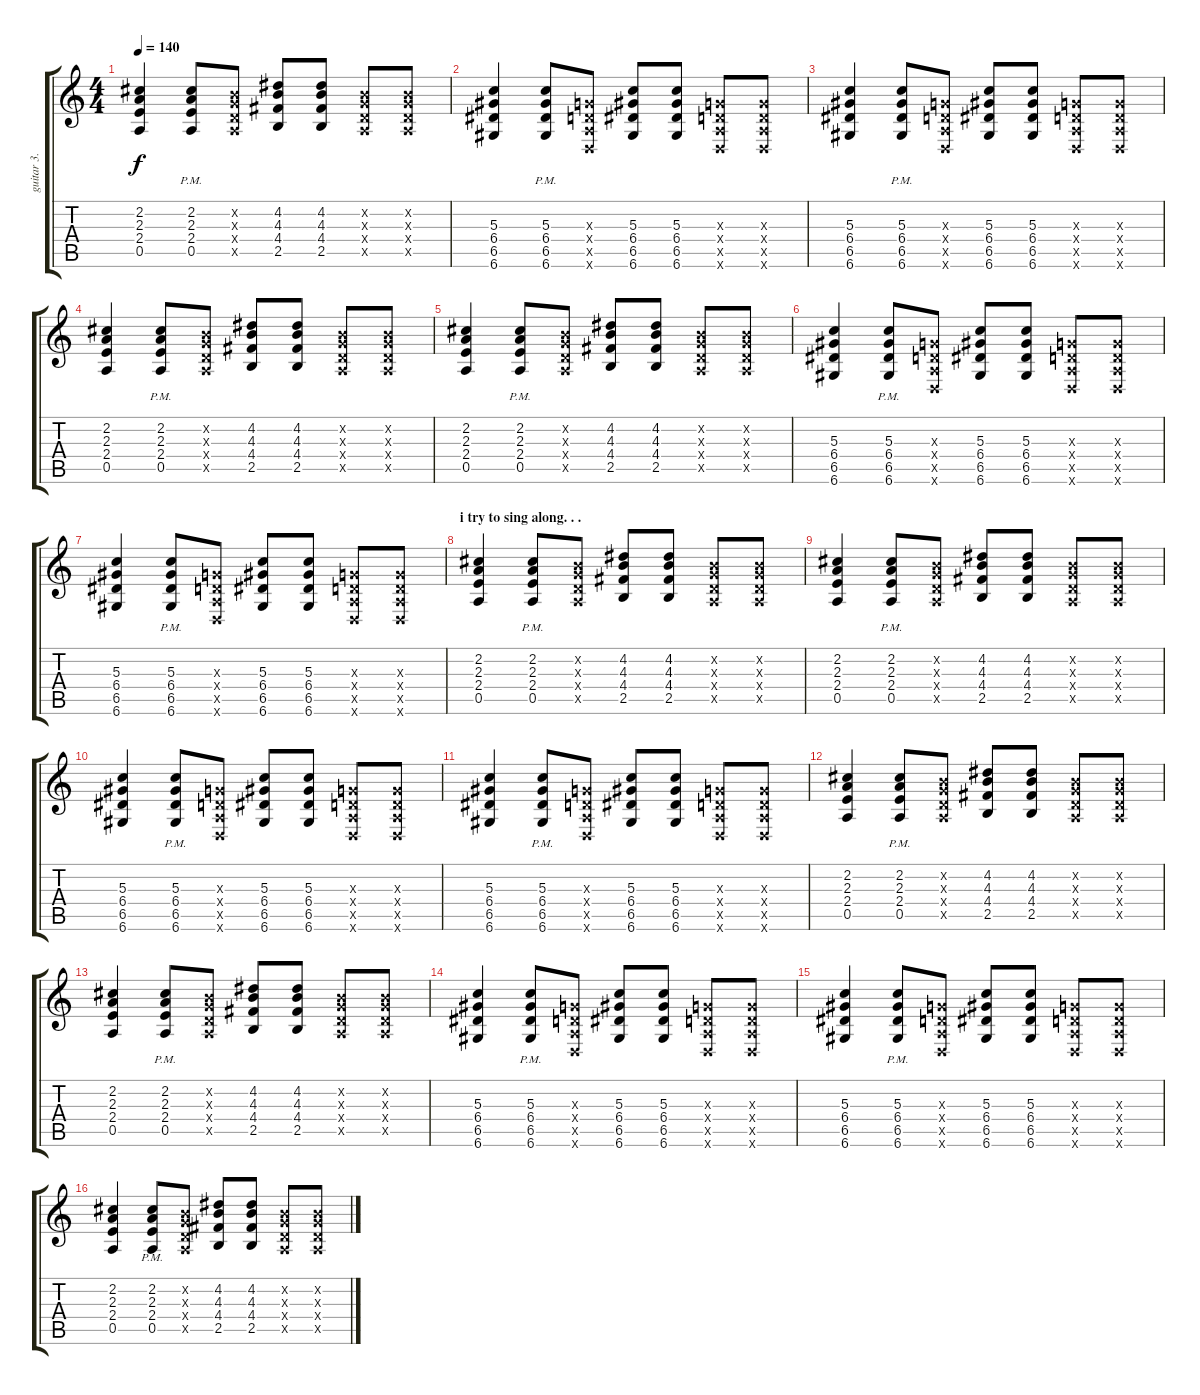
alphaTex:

\track ("guitar 3." "guitar 3.") {instrument overdrivenguitar}
\staff {score tabs}
\tuning (E4 B3 G3 D3 A2 D2) {hide}
\ts (4 4)
\tempo 140
\clef g2
\ks c
(2.2 2.3 2.4 0.5).4{dy f} (2.2 2.3{pm} 2.4 0.5).8 (0.2{x} 0.3{x} 0.4{x} 0.5{x}).8 (4.2 4.3 4.4 2.5).8 (4.2 4.3 4.4 2.5).8 (0.2{x} 0.3{x} 0.4{x} 0.5{x}).8 (0.2{x} 0.3{x} 0.4{x} 0.5{x}).8 |
(5.3 6.4 6.5 6.6).4 (5.3{pm} 6.4 6.5 6.6).8 (0.3{x} 0.4{x} 0.5{x} 0.6{x}).8 (5.3 6.4 6.5 6.6).8 (5.3 6.4 6.5 6.6).8 (0.3{x} 0.4{x} 0.5{x} 0.6{x}).8 (0.3{x} 0.4{x} 0.5{x} 0.6{x}).8 |
(5.3 6.4 6.5 6.6).4 (5.3{pm} 6.4 6.5 6.6).8 (0.3{x} 0.4{x} 0.5{x} 0.6{x}).8 (5.3 6.4 6.5 6.6).8 (5.3 6.4 6.5 6.6).8 (0.3{x} 0.4{x} 0.5{x} 0.6{x}).8 (0.3{x} 0.4{x} 0.5{x} 0.6{x}).8 |
(2.2 2.3 2.4 0.5).4 (2.2 2.3{pm} 2.4 0.5).8 (0.2{x} 0.3{x} 0.4{x} 0.5{x}).8 (4.2 4.3 4.4 2.5).8 (4.2 4.3 4.4 2.5).8 (0.2{x} 0.3{x} 0.4{x} 0.5{x}).8 (0.2{x} 0.3{x} 0.4{x} 0.5{x}).8 |
(2.2 2.3 2.4 0.5).4 (2.2 2.3{pm} 2.4 0.5).8 (0.2{x} 0.3{x} 0.4{x} 0.5{x}).8 (4.2 4.3 4.4 2.5).8 (4.2 4.3 4.4 2.5).8 (0.2{x} 0.3{x} 0.4{x} 0.5{x}).8 (0.2{x} 0.3{x} 0.4{x} 0.5{x}).8 |
(5.3 6.4 6.5 6.6).4 (5.3{pm} 6.4 6.5 6.6).8 (0.3{x} 0.4{x} 0.5{x} 0.6{x}).8 (5.3 6.4 6.5 6.6).8 (5.3 6.4 6.5 6.6).8 (0.3{x} 0.4{x} 0.5{x} 0.6{x}).8 (0.3{x} 0.4{x} 0.5{x} 0.6{x}).8 |
(5.3 6.4 6.5 6.6).4 (5.3{pm} 6.4 6.5 6.6).8 (0.3{x} 0.4{x} 0.5{x} 0.6{x}).8 (5.3 6.4 6.5 6.6).8 (5.3 6.4 6.5 6.6).8 (0.3{x} 0.4{x} 0.5{x} 0.6{x}).8 (0.3{x} 0.4{x} 0.5{x} 0.6{x}).8 |
\section ("" "i try to sing along. . .")
(2.2 2.3 2.4 0.5).4 (2.2 2.3{pm} 2.4 0.5).8 (0.2{x} 0.3{x} 0.4{x} 0.5{x}).8 (4.2 4.3 4.4 2.5).8 (4.2 4.3 4.4 2.5).8 (0.2{x} 0.3{x} 0.4{x} 0.5{x}).8 (0.2{x} 0.3{x} 0.4{x} 0.5{x}).8 |
(2.2 2.3 2.4 0.5).4 (2.2 2.3{pm} 2.4 0.5).8 (0.2{x} 0.3{x} 0.4{x} 0.5{x}).8 (4.2 4.3 4.4 2.5).8 (4.2 4.3 4.4 2.5).8 (0.2{x} 0.3{x} 0.4{x} 0.5{x}).8 (0.2{x} 0.3{x} 0.4{x} 0.5{x}).8 |
(5.3 6.4 6.5 6.6).4 (5.3{pm} 6.4 6.5 6.6).8 (0.3{x} 0.4{x} 0.5{x} 0.6{x}).8 (5.3 6.4 6.5 6.6).8 (5.3 6.4 6.5 6.6).8 (0.3{x} 0.4{x} 0.5{x} 0.6{x}).8 (0.3{x} 0.4{x} 0.5{x} 0.6{x}).8 |
(5.3 6.4 6.5 6.6).4 (5.3{pm} 6.4 6.5 6.6).8 (0.3{x} 0.4{x} 0.5{x} 0.6{x}).8 (5.3 6.4 6.5 6.6).8 (5.3 6.4 6.5 6.6).8 (0.3{x} 0.4{x} 0.5{x} 0.6{x}).8 (0.3{x} 0.4{x} 0.5{x} 0.6{x}).8 |
(2.2 2.3 2.4 0.5).4 (2.2 2.3{pm} 2.4 0.5).8 (0.2{x} 0.3{x} 0.4{x} 0.5{x}).8 (4.2 4.3 4.4 2.5).8 (4.2 4.3 4.4 2.5).8 (0.2{x} 0.3{x} 0.4{x} 0.5{x}).8 (0.2{x} 0.3{x} 0.4{x} 0.5{x}).8 |
(2.2 2.3 2.4 0.5).4 (2.2 2.3{pm} 2.4 0.5).8 (0.2{x} 0.3{x} 0.4{x} 0.5{x}).8 (4.2 4.3 4.4 2.5).8 (4.2 4.3 4.4 2.5).8 (0.2{x} 0.3{x} 0.4{x} 0.5{x}).8 (0.2{x} 0.3{x} 0.4{x} 0.5{x}).8 |
(5.3 6.4 6.5 6.6).4 (5.3{pm} 6.4 6.5 6.6).8 (0.3{x} 0.4{x} 0.5{x} 0.6{x}).8 (5.3 6.4 6.5 6.6).8 (5.3 6.4 6.5 6.6).8 (0.3{x} 0.4{x} 0.5{x} 0.6{x}).8 (0.3{x} 0.4{x} 0.5{x} 0.6{x}).8 |
(5.3 6.4 6.5 6.6).4 (5.3{pm} 6.4 6.5 6.6).8 (0.3{x} 0.4{x} 0.5{x} 0.6{x}).8 (5.3 6.4 6.5 6.6).8 (5.3 6.4 6.5 6.6).8 (0.3{x} 0.4{x} 0.5{x} 0.6{x}).8 (0.3{x} 0.4{x} 0.5{x} 0.6{x}).8 |
(2.2 2.3 2.4 0.5).4 (2.2 2.3{pm} 2.4 0.5).8 (0.2{x} 0.3{x} 0.4{x} 0.5{x}).8 (4.2 4.3 4.4 2.5).8 (4.2 4.3 4.4 2.5).8 (0.2{x} 0.3{x} 0.4{x} 0.5{x}).8 (0.2{x} 0.3{x} 0.4{x} 0.5{x}).8
